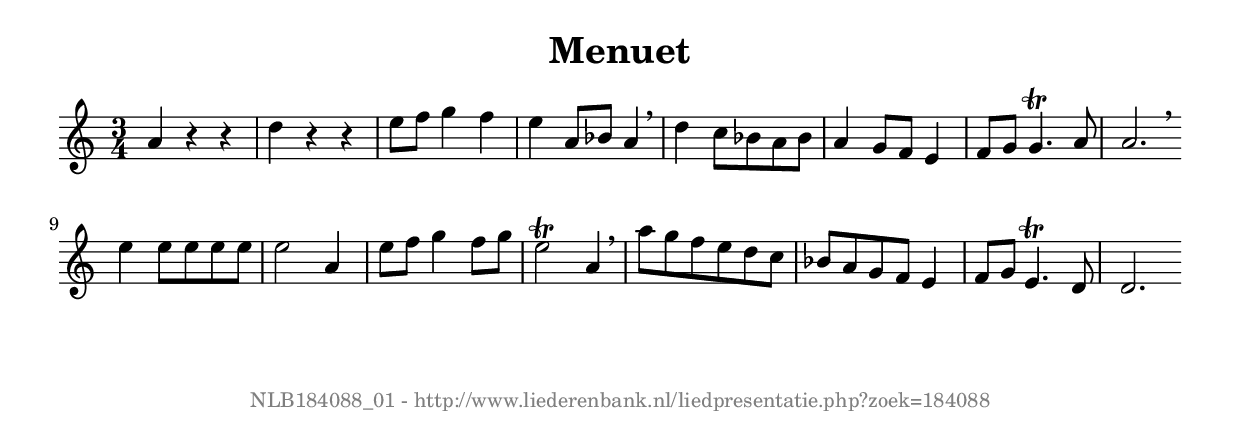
%
% produced by wce2krn 1.64 (7 June 2014)
%
\version"2.16"
#(append! paper-alist '(("long" . (cons (* 210 mm) (* 2000 mm)))))
#(set-default-paper-size "long")
sb = {\breathe}
mBreak = {\breathe }
bBreak = {\breathe }
x = {\once\override NoteHead #'style = #'cross }
gl=\glissando
itime={\override Staff.TimeSignature #'stencil = ##f }
ficta = {\once\set suggestAccidentals = ##t}
fine = {\once\override Score.RehearsalMark #'self-alignment-X = #1 \mark \markup {\italic{Fine}}}
dc = {\once\override Score.RehearsalMark #'self-alignment-X = #1 \mark \markup {\italic{D.C.}}}
dcf = {\once\override Score.RehearsalMark #'self-alignment-X = #1 \mark \markup {\italic{D.C. al Fine}}}
dcc = {\once\override Score.RehearsalMark #'self-alignment-X = #1 \mark \markup {\italic{D.C. al Coda}}}
ds = {\once\override Score.RehearsalMark #'self-alignment-X = #1 \mark \markup {\italic{D.S.}}}
dsf = {\once\override Score.RehearsalMark #'self-alignment-X = #1 \mark \markup {\italic{D.S. al Fine}}}
dsc = {\once\override Score.RehearsalMark #'self-alignment-X = #1 \mark \markup {\italic{D.S. al Coda}}}
pv = {\set Score.repeatCommands = #'((volta "1"))}
sv = {\set Score.repeatCommands = #'((volta "2"))}
tv = {\set Score.repeatCommands = #'((volta "3"))}
qv = {\set Score.repeatCommands = #'((volta "4"))}
xv = {\set Score.repeatCommands = #'((volta #f))}
\header{ tagline = ""
title = "Menuet"
}
\score {{
\key d \dorian
\relative g'
{
\set melismaBusyProperties = #'()
\time 3/4
\tempo 4=120
\override Score.MetronomeMark #'transparent = ##t
\override Score.RehearsalMark #'break-visibility = #(vector #t #t #f)
a4 r r d r r e8 f g4 f e a,8 bes a4 \sb d c8 bes a bes a4 g8 f e4 f8 g g4.^\trill a8 a2. \bar ":|:" \bBreak
e'4 e8 e e e e2 a,4 e'8 f g4 f8 g e2^\trill a,4 \sb a'8 g f e d c bes a g f e4 f8 g e4.^\trill d8 d2. \bar ":|"
 }}
 \midi { }
 \layout {
            indent = 0.0\cm
}
}
\markup { \vspace #0 } \markup { \with-color #grey \fill-line { \center-column { \smaller "NLB184088_01 - http://www.liederenbank.nl/liedpresentatie.php?zoek=184088" } } }
